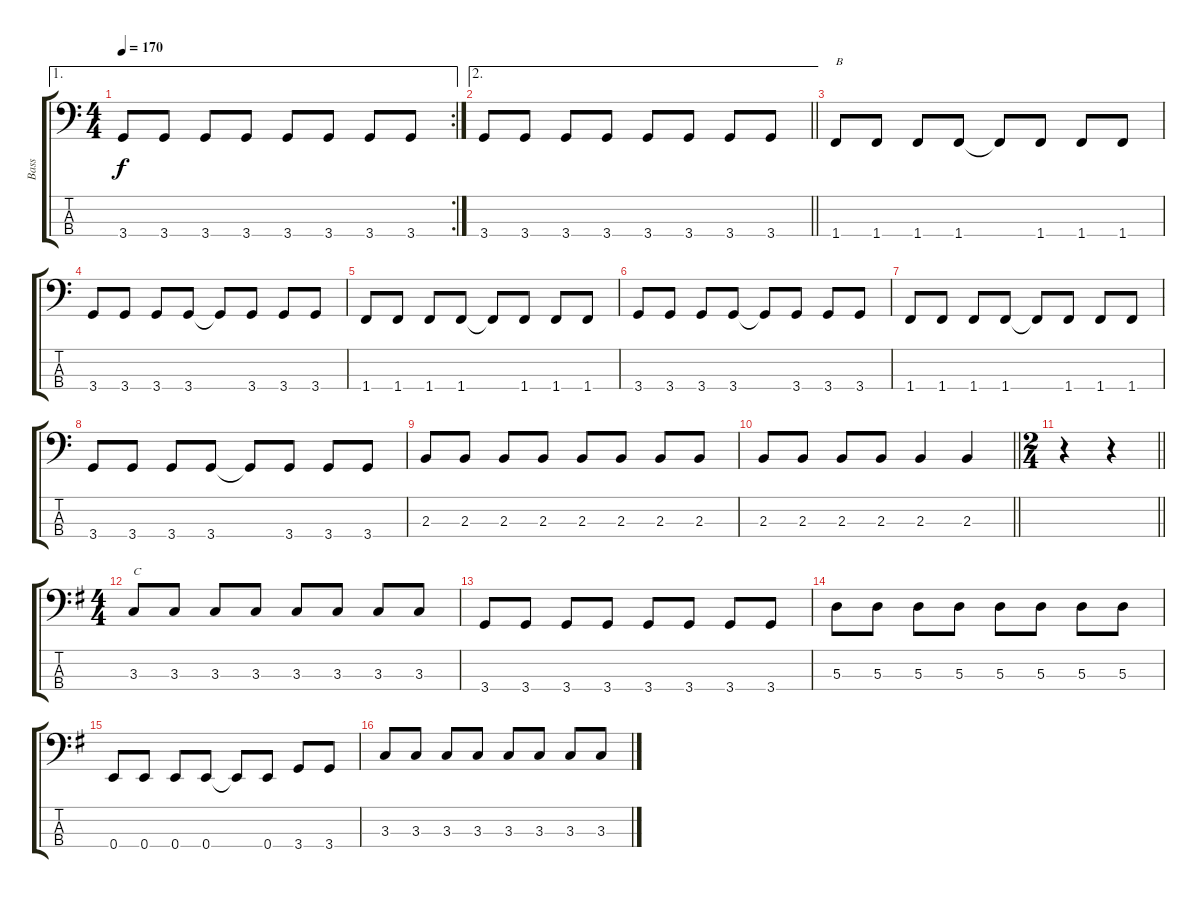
\track ("Bass" "Bass") {instrument electricbasspick}
\staff {score tabs}
\tuning (G2 D2 A1 E1) {hide}
\ae 1
\rc 2
\ts (4 4)
\tempo 170
\clef f4
\ks c
3.4.8{dy f} 3.4.8 3.4.8 3.4.8 3.4.8 3.4.8 3.4.8 3.4.8 |
\ae 2
\barLineRight lightlight
3.4.8 3.4.8 3.4.8 3.4.8 3.4.8 3.4.8 3.4.8 3.4.8 |
1.4.8{txt "B"} 1.4.8 1.4.8 1.4.8 1.4{t}.8 1.4.8 1.4.8 1.4.8 |
3.4.8 3.4.8 3.4.8 3.4.8 3.4{t}.8 3.4.8 3.4.8 3.4.8 |
1.4.8 1.4.8 1.4.8 1.4.8 1.4{t}.8 1.4.8 1.4.8 1.4.8 |
3.4.8 3.4.8 3.4.8 3.4.8 3.4{t}.8 3.4.8 3.4.8 3.4.8 |
1.4.8 1.4.8 1.4.8 1.4.8 1.4{t}.8 1.4.8 1.4.8 1.4.8 |
3.4.8 3.4.8 3.4.8 3.4.8 3.4{t}.8 3.4.8 3.4.8 3.4.8 |
2.3.8 2.3.8 2.3.8 2.3.8 2.3.8 2.3.8 2.3.8 2.3.8 |
\barLineRight lightlight
2.3.8 2.3.8 2.3.8 2.3.8 2.3.4 2.3.4 |
\ts (2 4)
\barLineRight lightlight
r.4 r.4 |
\ts (4 4)
\ks g
3.3.8{txt "C"} 3.3.8 3.3.8 3.3.8 3.3.8 3.3.8 3.3.8 3.3.8 |
3.4.8 3.4.8 3.4.8 3.4.8 3.4.8 3.4.8 3.4.8 3.4.8 |
5.3.8 5.3.8 5.3.8 5.3.8 5.3.8 5.3.8 5.3.8 5.3.8 |
0.4.8 0.4.8 0.4.8 0.4.8 0.4{t}.8 0.4.8 3.4.8 3.4.8 |
3.3.8 3.3.8 3.3.8 3.3.8 3.3.8 3.3.8 3.3.8 3.3.8
